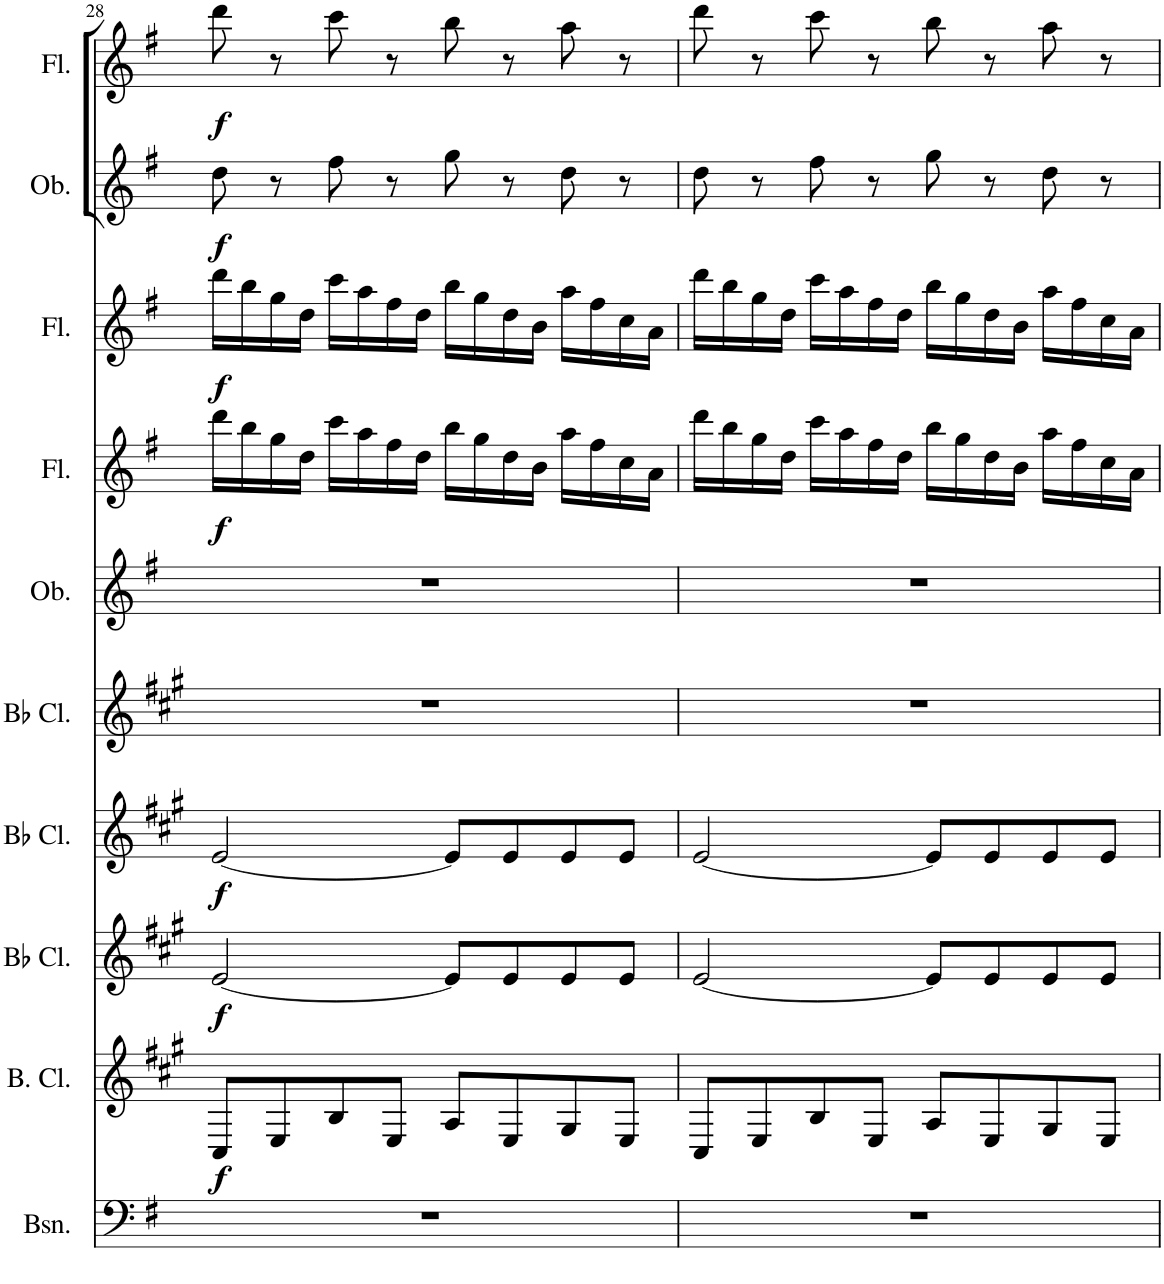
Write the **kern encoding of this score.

**kern	**kern	**dynam	**kern	**dynam	**kern	**dynam	**kern	**kern	**kern	**dynam	**kern	**dynam	**kern	**dynam	**kern	**dynam
*part10	*part9	*part9	*part8	*part8	*part7	*part7	*part6	*part5	*part4	*part4	*part3	*part3	*part2	*part2	*part1	*part1
*staff10	*staff9	*staff9	*staff8	*staff8	*staff7	*staff7	*staff6	*staff5	*staff4	*staff4	*staff3	*staff3	*staff2	*staff2	*staff1	*staff1
*I"Bassoon	*I"Bass Clarinet	*	*I"Bb Clarinet	*	*I"Bb Clarinet	*	*I"Bb Clarinet	*I"Oboe	*I"Flute	*	*I"Flute	*	*I"Oboe	*	*I"Flute	*
*I'Bsn.	*I'B. Cl.	*	*I'Bb Cl.	*	*I'Bb Cl.	*	*I'Bb Cl.	*I'Ob.	*I'Fl.	*	*I'Fl.	*	*I'Ob.	*	*I'Fl.	*
!!LO:PB:g=z
*clefF4	*clefG2	*	*clefG2	*	*clefG2	*	*clefG2	*clefG2	*clefG2	*	*clefG2	*	*clefG2	*	*clefG2	*
*	*Trd8c14	*	*Trd1c2	*	*Trd1c2	*	*Trd1c2	*	*	*	*	*	*	*	*	*
*k[f#]	*k[f#c#g#]	*	*k[f#c#g#]	*	*k[f#c#g#]	*	*k[f#c#g#]	*k[f#]	*k[f#]	*	*k[f#]	*	*k[f#]	*	*k[f#]	*
*M4/4	*M4/4	*	*M4/4	*	*M4/4	*	*M4/4	*M4/4	*M4/4	*	*M4/4	*	*M4/4	*	*M4/4	*
=28	=28	=28	=28	=28	=28	=28	=28	=28	=28	=28	=28	=28	=28	=28	=28	=28
!	!	!LO:DY:b	!	!LO:DY:b	!	!LO:DY:b	!	!	!	!LO:DY:b	!	!LO:DY:b	!	!LO:DY:b	!	!LO:DY:b
1r	8C#/L	f	[2e/	f	[2e/	f	1r	1r	16ddd\LL	f	16ddd\LL	f	8dd\	f	8ddd\	f
.	.	.	.	.	.	.	.	.	16bb\	.	16bb\	.	.	.	.	.
.	8E/	.	.	.	.	.	.	.	16gg\	.	16gg\	.	8r	.	8r	.
.	.	.	.	.	.	.	.	.	16dd\JJ	.	16dd\JJ	.	.	.	.	.
.	8B/	.	.	.	.	.	.	.	16ccc\LL	.	16ccc\LL	.	8ff#\	.	8ccc\	.
.	.	.	.	.	.	.	.	.	16aa\	.	16aa\	.	.	.	.	.
.	8E/J	.	.	.	.	.	.	.	16ff#\	.	16ff#\	.	8r	.	8r	.
.	.	.	.	.	.	.	.	.	16dd\JJ	.	16dd\JJ	.	.	.	.	.
.	8A/L	.	8e/L]	.	8e/L]	.	.	.	16bb\LL	.	16bb\LL	.	8gg\	.	8bb\	.
.	.	.	.	.	.	.	.	.	16gg\	.	16gg\	.	.	.	.	.
.	8E/	.	8e/	.	8e/	.	.	.	16dd\	.	16dd\	.	8r	.	8r	.
.	.	.	.	.	.	.	.	.	16b\JJ	.	16b\JJ	.	.	.	.	.
.	8G#/	.	8e/	.	8e/	.	.	.	16aa\LL	.	16aa\LL	.	8dd\	.	8aa\	.
.	.	.	.	.	.	.	.	.	16ff#\	.	16ff#\	.	.	.	.	.
.	8E/J	.	8e/J	.	8e/J	.	.	.	16cc\	.	16cc\	.	8r	.	8r	.
.	.	.	.	.	.	.	.	.	16a\JJ	.	16a\JJ	.	.	.	.	.
=29	=29	=29	=29	=29	=29	=29	=29	=29	=29	=29	=29	=29	=29	=29	=29	=29
1r	8C#/L	.	[2e/	.	[2e/	.	1r	1r	16ddd\LL	.	16ddd\LL	.	8dd\	.	8ddd\	.
.	.	.	.	.	.	.	.	.	16bb\	.	16bb\	.	.	.	.	.
.	8E/	.	.	.	.	.	.	.	16gg\	.	16gg\	.	8r	.	8r	.
.	.	.	.	.	.	.	.	.	16dd\JJ	.	16dd\JJ	.	.	.	.	.
.	8B/	.	.	.	.	.	.	.	16ccc\LL	.	16ccc\LL	.	8ff#\	.	8ccc\	.
.	.	.	.	.	.	.	.	.	16aa\	.	16aa\	.	.	.	.	.
.	8E/J	.	.	.	.	.	.	.	16ff#\	.	16ff#\	.	8r	.	8r	.
.	.	.	.	.	.	.	.	.	16dd\JJ	.	16dd\JJ	.	.	.	.	.
.	8A/L	.	8e/L]	.	8e/L]	.	.	.	16bb\LL	.	16bb\LL	.	8gg\	.	8bb\	.
.	.	.	.	.	.	.	.	.	16gg\	.	16gg\	.	.	.	.	.
.	8E/	.	8e/	.	8e/	.	.	.	16dd\	.	16dd\	.	8r	.	8r	.
.	.	.	.	.	.	.	.	.	16b\JJ	.	16b\JJ	.	.	.	.	.
.	8G#/	.	8e/	.	8e/	.	.	.	16aa\LL	.	16aa\LL	.	8dd\	.	8aa\	.
.	.	.	.	.	.	.	.	.	16ff#\	.	16ff#\	.	.	.	.	.
.	8E/J	.	8e/J	.	8e/J	.	.	.	16cc\	.	16cc\	.	8r	.	8r	.
.	.	.	.	.	.	.	.	.	16a\JJ	.	16a\JJ	.	.	.	.	.
=	=	=	=	=	=	=	=	=	=	=	=	=	=	=	=	=
*-	*-	*-	*-	*-	*-	*-	*-	*-	*-	*-	*-	*-	*-	*-	*-	*-
